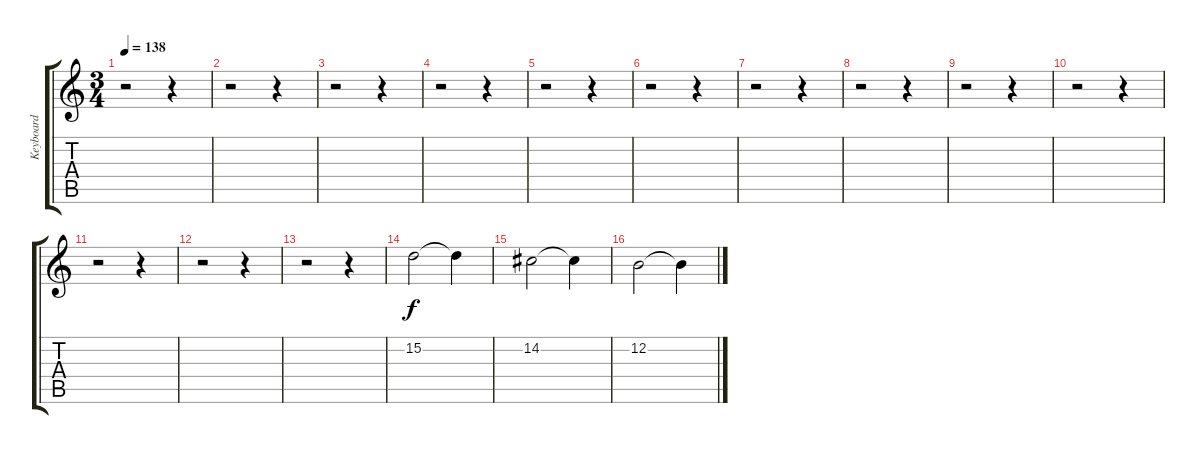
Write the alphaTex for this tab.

\track ("Keyboard" "Keyboard") {instrument electricpiano1}
\staff {score tabs}
\tuning (E4 B3 G3 D3 A2 E2) {hide}
\ts (3 4)
\tempo 138
\clef g2
\ks c
r.2{dy f} r.4 |
r.2 r.4 |
r.2 r.4 |
r.2 r.4 |
r.2 r.4 |
r.2 r.4 |
r.2 r.4 |
r.2 r.4 |
r.2 r.4 |
r.2 r.4 |
r.2 r.4 |
r.2 r.4 |
r.2 r.4 |
15.2.2 15.2{t}.4 |
14.2.2 14.2{t}.4 |
12.2.2 12.2{t}.4
